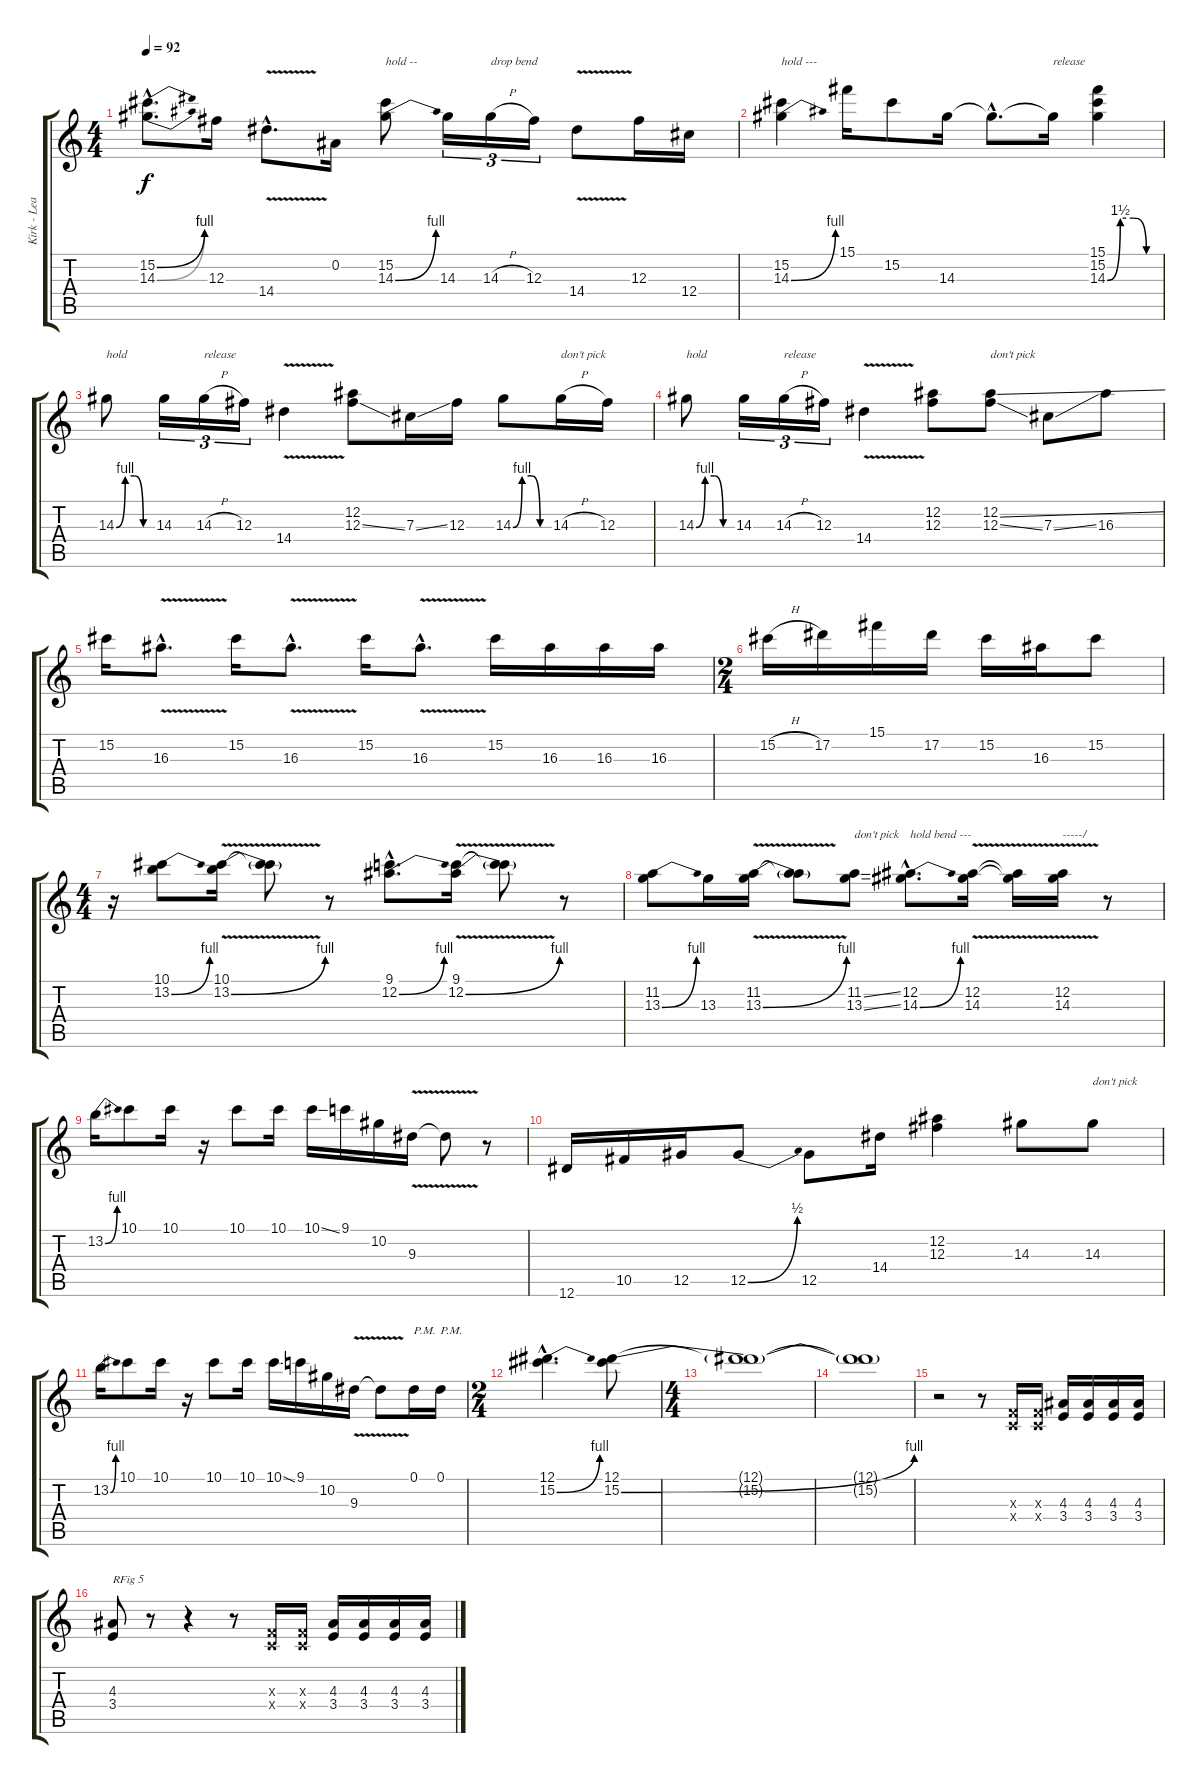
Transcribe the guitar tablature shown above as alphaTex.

\track ("Kirk - Lead Guitar" "Kirk - Lea") {instrument distortionguitar}
\staff {score tabs}
\tuning (Eb4 Bb3 Gb3 Db3 Ab2 Eb2) {hide}
\ts (4 4)
\tempo 92
\clef g2
\ks c
(15.2{be (bend 0 0 60 4) hac} 14.3{be (bend 0 0 60 4) hac}).8{d dy f} 12.3.16 14.4{v hac}.8{d} 0.2.16 (15.2 14.3{be (bend 0 0 60 4)}).8{txt "hold --"} 14.3.16{tu (3 2)} 14.3{h}.16{tu (3 2) txt "drop bend"} 12.3.16{tu (3 2)} 14.4{v}.8 12.3.16 12.4.16 |
(15.2 14.3{be (bend 0 0 60 4)}).4{txt "hold ---"} 15.1.16 15.2.8 14.3.16 14.3{hac t}.8{d} 14.3{t}.16{txt "release"} (15.1 15.2 14.3{be (custom 0 0 15 6 30 6 45 0 60 0)}).4 |
14.3{be (custom 0 0 15 4 30 4 45 0 60 0)}.8{txt "hold"} 14.3.16{tu (3 2)} 14.3{h}.16{tu (3 2) txt "release"} 12.3.16{tu (3 2)} 14.4{v}.4 (12.2 12.3{ss}).8 7.3{ss}.16 12.3.16 14.3{be (custom 0 0 15 4 30 4 45 0 60 0)}.8 14.3{h}.16{txt "don't pick"} 12.3.16 |
14.3{be (custom 0 0 15 4 30 4 45 0 60 0)}.8{txt "hold"} 14.3.16{tu (3 2)} 14.3{h}.16{tu (3 2) txt "release"} 12.3.16{tu (3 2)} 14.4{v}.4 (12.2 12.3).8 (12.2{ss} 12.3{ss}).8{txt "don't pick"} 7.3{ss}.8 16.3.8 |
15.2.16 16.3{v hac}.8{d} 15.2.16 16.3{v hac}.8{d} 15.2.16 16.3{v hac}.8{d} 15.2.16 16.3.16 16.3.16 16.3.16 |
\ts (2 4)
15.2{h}.16 17.2.16 15.1.16 17.2.16 15.2.16 16.3.16 15.2.8 |
\ts (4 4)
r.16 (10.1 13.2{be (bend 0 0 60 4)}).8 (10.1{v} 13.2{be (bend 0 0 60 4) v}).16 (10.1{t} 13.2{t}).8 r.8 (9.1{hac} 12.2{be (bend 0 0 60 4) hac}).8{d} (9.1{v} 12.2{be (bend 0 0 60 4) v}).16 (9.1{t} 12.2{t}).8 r.8 |
(11.2 13.3{be (bend 0 0 60 4)}).8 13.3.16 (11.2{v} 13.3{be (bend 0 0 60 4) v}).16 (11.2{t} 13.3{t}).8 (11.2{ss} 13.3{ss}).8{txt "don't pick"} (12.2{hac} 14.3{be (bend 0 0 60 4) hac}).8{d txt "hold bend ---"} (12.2{v} 14.3{v}).16 (12.2{t} 14.3{t}).16 (12.2{v} 14.3{v}).16{txt "-----/"} r.8 |
13.2{be (bend 0 0 60 4)}.16 10.1.8 10.1.16 r.16 10.1.8 10.1.16 10.1{ss}.16 9.1.16 10.2.16 9.3{v}.16 9.3{t}.8 r.8 |
12.6.16 10.5.16 12.5.16 12.5{be (bend 0 0 60 2)}.8 12.5.8 14.4.16 (12.2 12.3).4 14.3.8 14.3.8{txt "don't pick"} |
13.2{be (bend 0 0 60 4)}.16 10.1.8 10.1.16 r.16 10.1.8 10.1.16 10.1{ss}.16 9.1.16 10.2.16 9.3{v}.16 9.3{t}.8 0.1.16{txt "P.M."} 0.1.16{txt "P.M."} |
\ts (2 4)
(12.1{hac} 15.2{be (bend 0 0 60 4) hac}).4{d} (12.1 15.2{be (bend 0 0 60 4)}).8 |
\ts (4 4)
(12.1{t} 15.2{t}).1 |
(12.1{t} 15.2{t}).1 |
r.2 r.8 (-1.3{x} -1.4{x}).16{volume 12} (-1.3{x} -1.4{x}).16 (4.3 3.4).16 (4.3 3.4).16 (4.3 3.4).16 (4.3 3.4).16 |
(4.3 3.4).8{txt "RFig 5"} r.8 r.4 r.8 (-1.3{x} -1.4{x}).16 (-1.3{x} -1.4{x}).16 (4.3 3.4).16 (4.3 3.4).16 (4.3 3.4).16 (4.3 3.4).16
